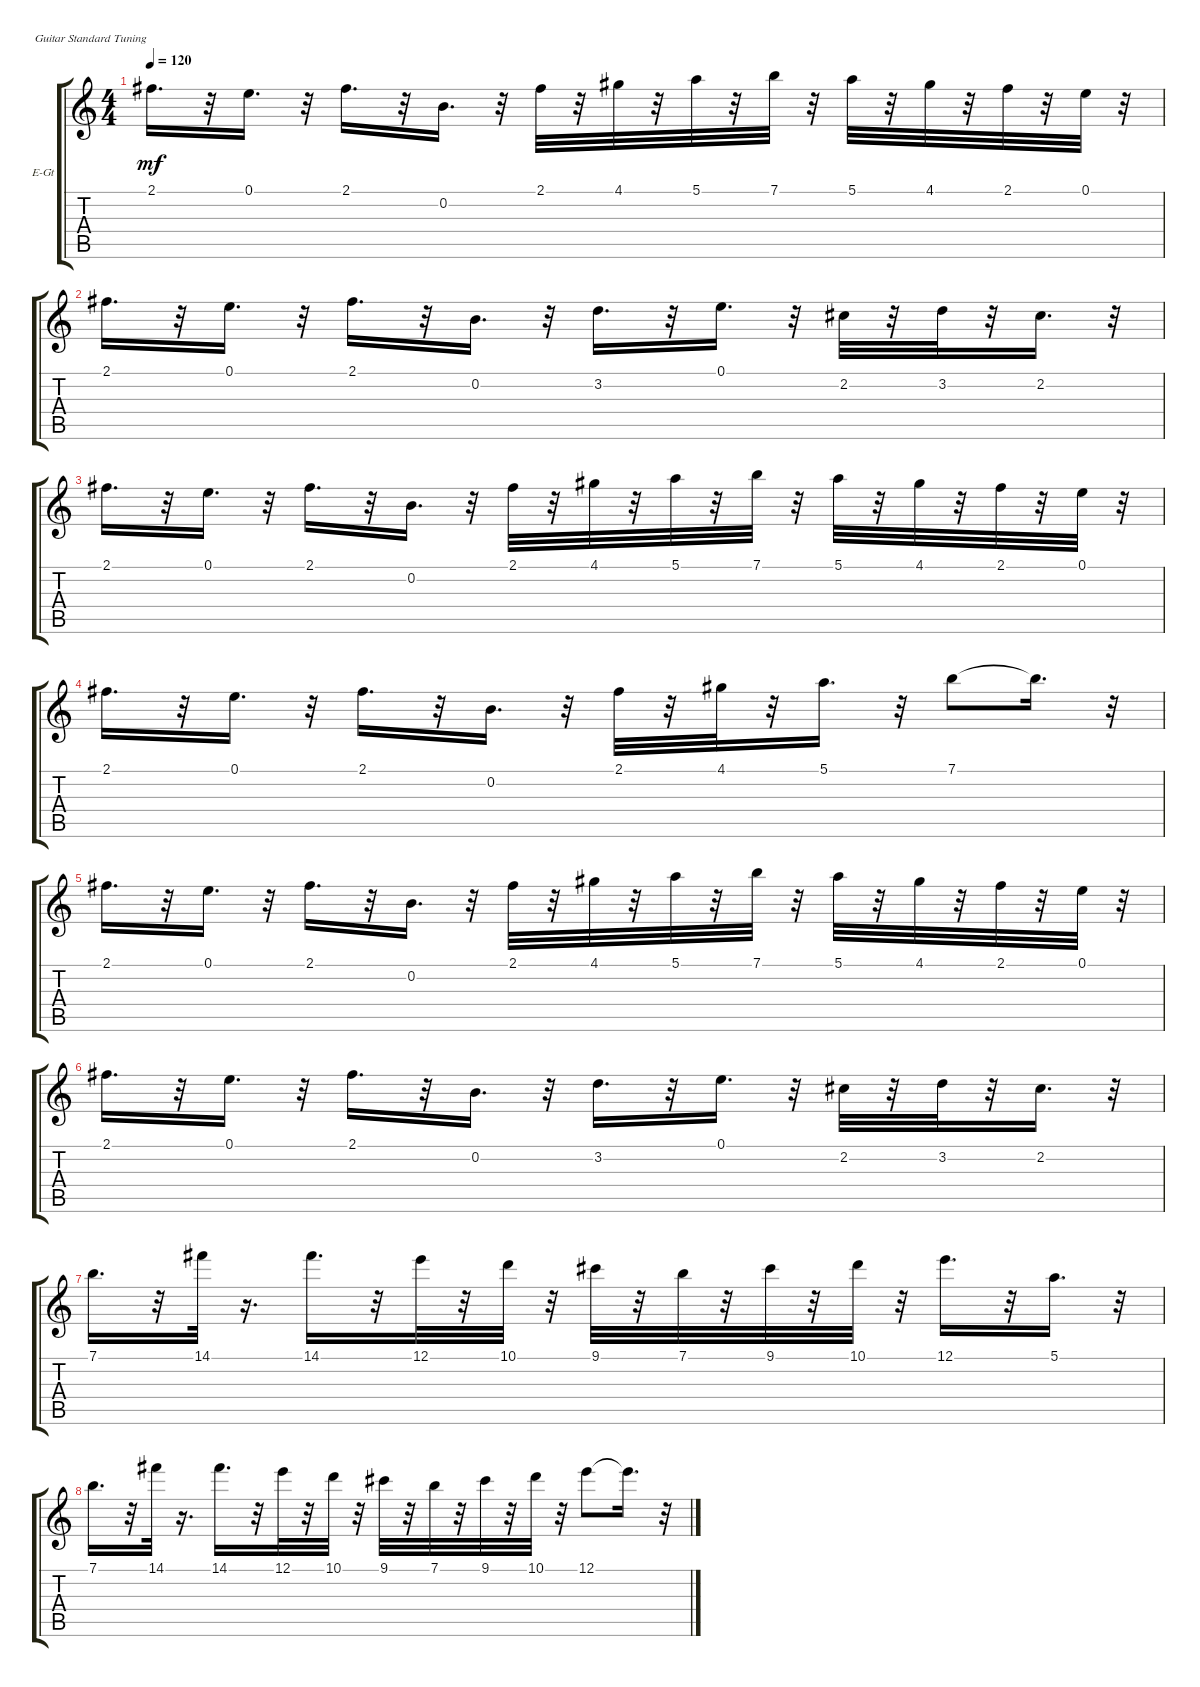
\bracketExtendMode groupsimilarinstruments
\firstSystemTrackNameOrientation horizontal
\otherSystemsTrackNameOrientation horizontal
\track ("" "E-Gt") {instrument electricguitarclean}
\staff {score tabs}
\tuning (E4 B3 G3 D3 A2 E2)
\ts (4 4)
\tempo 120
\clef g2
\ks c
2.1.16{d dy mf} r.32 0.1.16{d} r.32 2.1.16{d} r.32 0.2.16{d} r.32 2.1.32 r.32 4.1.32 r.32 5.1.32 r.32 7.1.32 r.32 5.1.32 r.32 4.1.32 r.32 2.1.32 r.32 0.1.32 r.32 |
2.1.16{d} r.32 0.1.16{d} r.32 2.1.16{d} r.32 0.2.16{d} r.32 3.2.16{d} r.32 0.1.16{d} r.32 2.2.32 r.32 3.2.32 r.32 2.2.16{d} r.32 |
2.1.16{d} r.32 0.1.16{d} r.32 2.1.16{d} r.32 0.2.16{d} r.32 2.1.32 r.32 4.1.32 r.32 5.1.32 r.32 7.1.32 r.32 5.1.32 r.32 4.1.32 r.32 2.1.32 r.32 0.1.32 r.32 |
2.1.16{d} r.32 0.1.16{d} r.32 2.1.16{d} r.32 0.2.16{d} r.32 2.1.32 r.32 4.1.32 r.32 5.1.16{d} r.32 7.1.8 7.1{t}.16{d} r.32 |
2.1.16{d} r.32 0.1.16{d} r.32 2.1.16{d} r.32 0.2.16{d} r.32 2.1.32 r.32 4.1.32 r.32 5.1.32 r.32 7.1.32 r.32 5.1.32 r.32 4.1.32 r.32 2.1.32 r.32 0.1.32 r.32 |
2.1.16{d} r.32 0.1.16{d} r.32 2.1.16{d} r.32 0.2.16{d} r.32 3.2.16{d} r.32 0.1.16{d} r.32 2.2.32 r.32 3.2.32 r.32 2.2.16{d} r.32 |
7.1.16{d} r.32 14.1.32 r.16{d} 14.1.16{d} r.32 12.1.32 r.32 10.1.32 r.32 9.1.32 r.32 7.1.32 r.32 9.1.32 r.32 10.1.32 r.32 12.1.16{d} r.32 5.1.16{d} r.32 |
7.1.16{d} r.32 14.1.32 r.16{d} 14.1.16{d} r.32 12.1.32 r.32 10.1.32 r.32 9.1.32 r.32 7.1.32 r.32 9.1.32 r.32 10.1.32 r.32 12.1.8 12.1{t}.16{d} r.32
